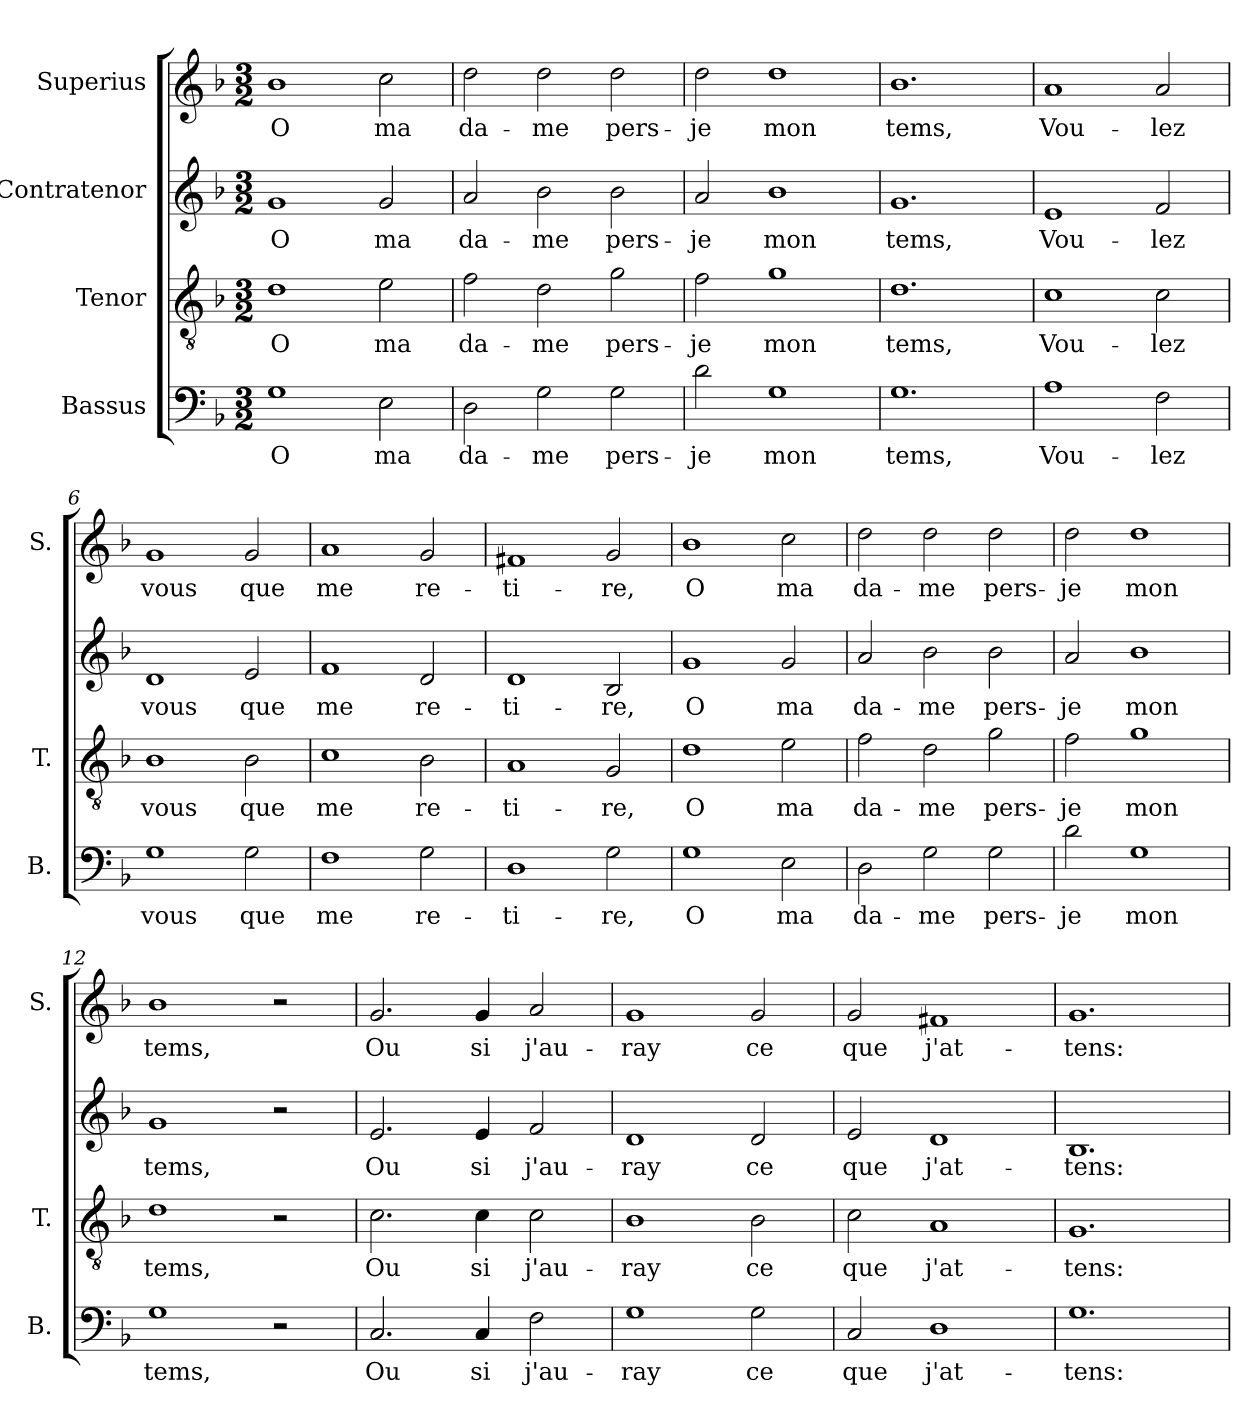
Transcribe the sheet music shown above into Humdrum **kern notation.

**kern	**text	**kern	**text	**kern	**text	**kern	**text
*part4	*part4	*part3	*part3	*part2	*part2	*part1	*part1
*staff4	*staff4	*staff3	*staff3	*staff2	*staff2	*staff1	*staff1
*I"Bassus	*	*I"Tenor	*	*I"Contratenor	*	*I"Superius	*
*I'B.	*	*I'T.	*	*	*	*I'S.	*
*clefF4	*	*clefGv2	*	*clefG2	*	*clefG2	*
*k[b-]	*	*k[b-]	*	*k[b-]	*	*k[b-]	*
*F:	*	*F:	*	*F:	*	*F:	*
*M3/2	*	*M3/2	*	*M3/2	*	*M3/2	*
=1	=1	=1	=1	=1	=1	=1	=1
1G\	O	1d\	O	1g/	O	1b-\	O
2E\	ma	2e\	ma	2g/	ma	2cc\	ma
=2	=2	=2	=2	=2	=2	=2	=2
2D\	da-	2f\	da-	2a/	da-	2dd\	da-
2G\	-me	2d\	-me	2b-\	-me	2dd\	-me
2G\	pers-	2g\	pers-	2b-\	pers-	2dd\	pers-
=3	=3	=3	=3	=3	=3	=3	=3
2d\	-je	2f\	-je	2a/	-je	2dd\	-je
1G\	mon	1g\	mon	1b-\	mon	1dd\	mon
=4	=4	=4	=4	=4	=4	=4	=4
1.G\	tems,	1.d\	tems,	1.g/	tems,	1.b-\	tems,
=5	=5	=5	=5	=5	=5	=5	=5
1A\	Vou-	1c\	Vou-	1e/	Vou-	1a/	Vou-
2F\	-lez	2c\	-lez	2f/	-lez	2a/	-lez
=6	=6	=6	=6	=6	=6	=6	=6
1G\	vous	1B-\	vous	1d/	vous	1g/	vous
2G\	que	2B-\	que	2e/	que	2g/	que
=7	=7	=7	=7	=7	=7	=7	=7
1F\	me	1c\	me	1f/	me	1a/	me
2G\	re-	2B-\	re-	2d/	re-	2g/	re-
=8	=8	=8	=8	=8	=8	=8	=8
1D\	-ti-	1A/	-ti-	1d/	-ti-	1f#X/	-ti-
2G\	-re,	2G/	-re,	2B-/	-re,	2g/	-re,
!!LO:LB:g=z
=9	=9	=9	=9	=9	=9	=9	=9
1G\	O	1d\	O	1g/	O	1b-\	O
2E\	ma	2e\	ma	2g/	ma	2cc\	ma
=10	=10	=10	=10	=10	=10	=10	=10
2D\	da-	2f\	da-	2a/	da-	2dd\	da-
2G\	-me	2d\	-me	2b-\	-me	2dd\	-me
2G\	pers-	2g\	pers-	2b-\	pers-	2dd\	pers-
=11	=11	=11	=11	=11	=11	=11	=11
2d\	-je	2f\	-je	2a/	-je	2dd\	-je
1G\	mon	1g\	mon	1b-\	mon	1dd\	mon
=12	=12	=12	=12	=12	=12	=12	=12
1G\	tems,	1d\	tems,	1g/	tems,	1b-\	tems,
2r	.	2r	.	2r	.	2r	.
=13	=13	=13	=13	=13	=13	=13	=13
2.C/	Ou	2.c\	Ou	2.e/	Ou	2.g/	Ou
4C/	si	4c\	si	4e/	si	4g/	si
2F\	j'au-	2c\	j'au-	2f/	j'au-	2a/	j'au-
=14	=14	=14	=14	=14	=14	=14	=14
1G\	-ray	1B-\	-ray	1d/	-ray	1g/	-ray
2G\	ce	2B-\	ce	2d/	ce	2g/	ce
=15	=15	=15	=15	=15	=15	=15	=15
2C/	que	2c\	que	2e/	que	2g/	que
1D\	j'at-	1A/	j'at-	1d/	j'at-	1f#X/	j'at-
=16	=16	=16	=16	=16	=16	=16	=16
1.G\	-tens:	1.G/	-tens:	1.B-/	-tens:	1.g/	-tens:
=	=	=	=	=	=	=	=
*-	*-	*-	*-	*-	*-	*-	*-
